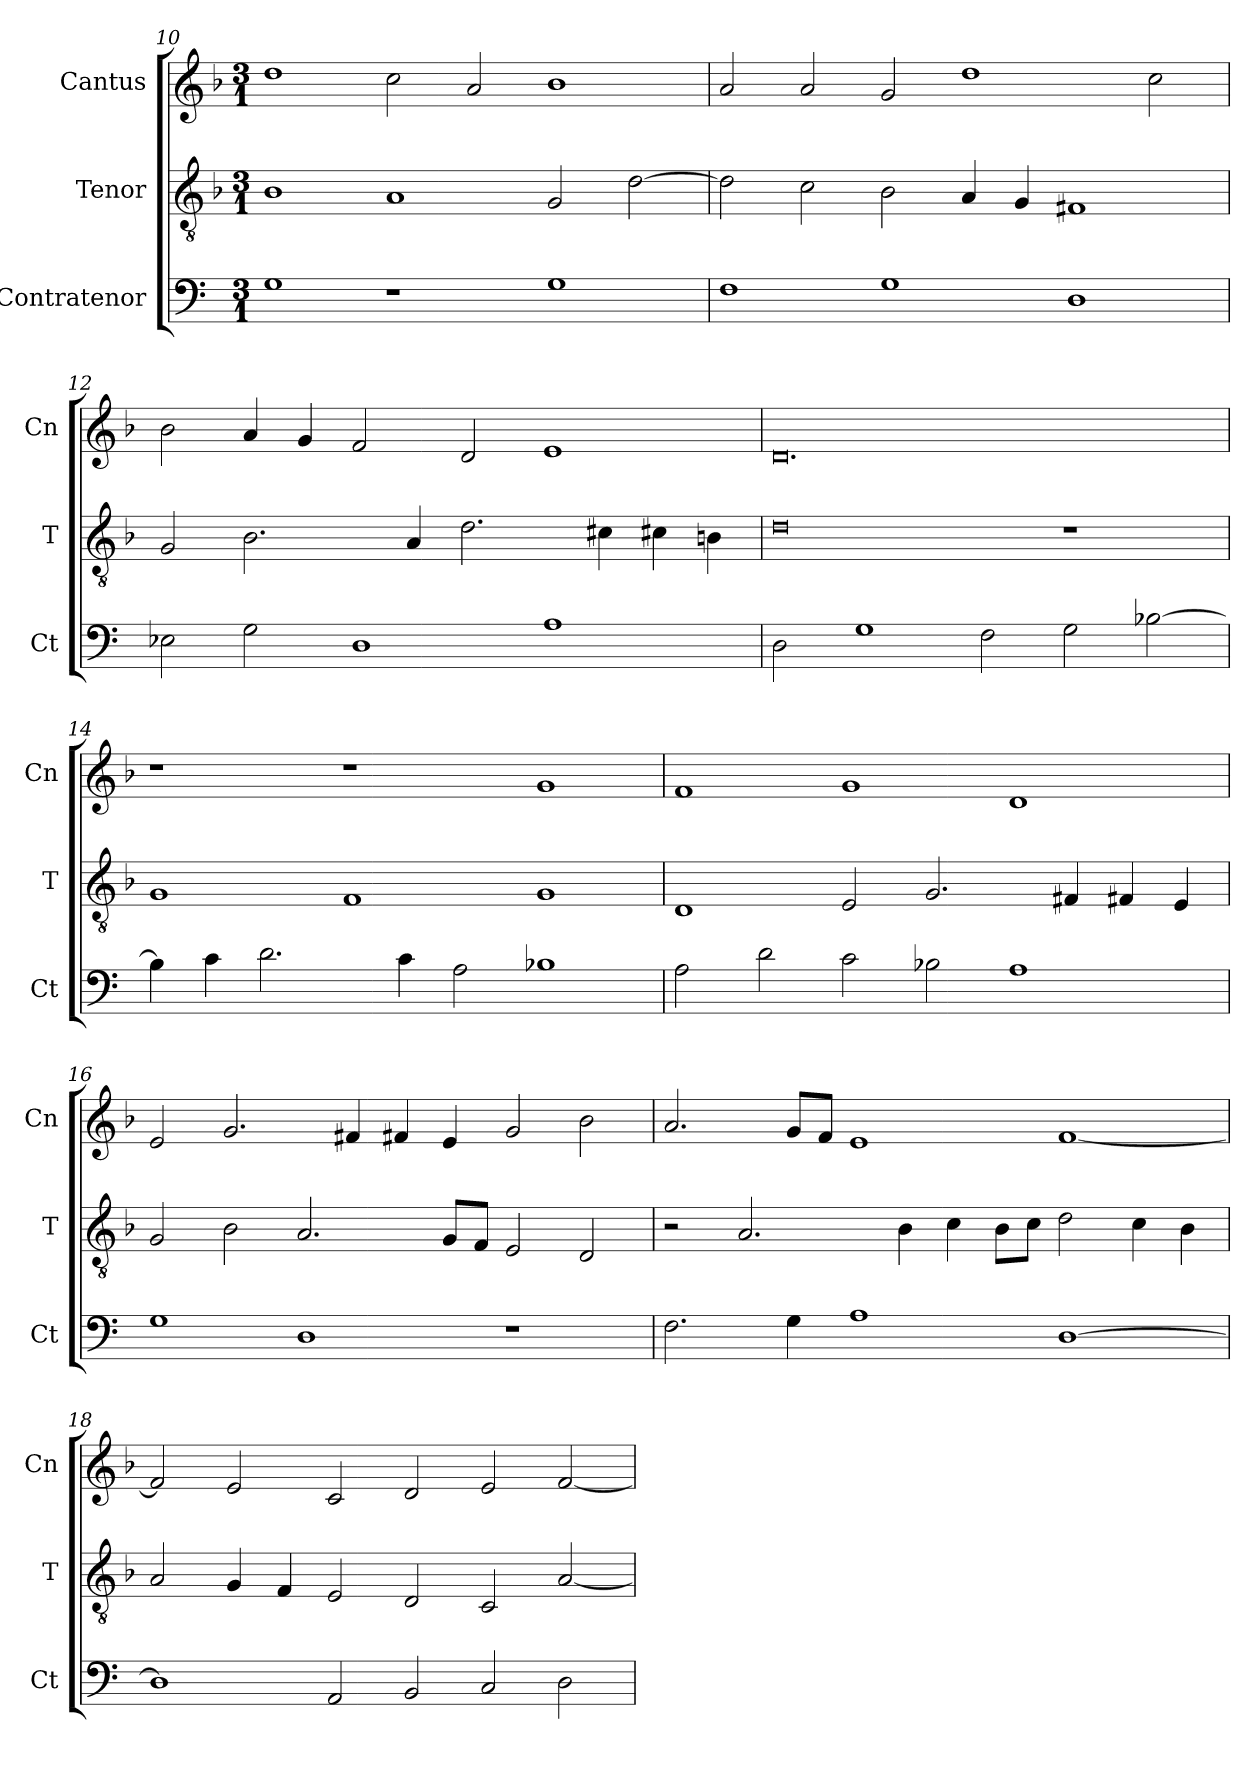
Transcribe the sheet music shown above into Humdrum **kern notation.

**kern	**kern	**kern
*part3	*part2	*part1
*staff3	*staff2	*staff1
*I"Contratenor	*I"Tenor	*I"Cantus
*I'Ct	*I'T	*I'Cn
*clefF4	*clefGv2	*clefG2
*k[]	*k[b-]	*k[b-]
*M3/1	*M3/1	*M3/1
=10	=10	=10
1G	1B-	1dd
1r	1A	2cc
.	.	2a
1G	2G	1b-
.	[2d	.
=11	=11	=11
1F	2d]	2a
.	2c	2a
1G	2B-	2g
.	4A	1dd
.	4G	.
1D	1F#X	.
.	.	2cc
=12	=12	=12
2E-X	2G	2b-
2G	2.B-	4a
.	.	4g
1D	.	2f
.	4A	.
.	2.d	2d
1A	.	1e
.	4c#X	.
.	4c#X	.
.	4Bn	.
=13	=13	=13
2D	0d	0.d
1G	.	.
2F	.	.
2G	1r	.
[2B-X	.	.
=14	=14	=14
4B-]	1G	1r
4c	.	.
2.d	.	.
.	1F	1r
4c	.	.
2A	.	.
1B-X	1G	1g
=15	=15	=15
2A	1D	1f
2d	.	.
2c	2E	1g
2B-X	2.G	.
1A	.	1d
.	4F#X	.
.	4F#X	.
.	4E	.
=16	=16	=16
1G	2G	2e
.	2B-	2.g
1D	2.A	.
.	.	4f#X
.	.	4f#X
.	8GL	4e
.	8FJ	.
1r	2E	2g
.	2D	2b-
=17	=17	=17
2.F	2r	2.a
.	2.A	.
4G	.	8gL
.	.	8fJ
1A	.	1e
.	4B-	.
.	4c	.
.	8B-L	.
.	8cJ	.
[1D	2d	[1f
.	4c	.
.	4B-	.
=18	=18	=18
1D]	2A	2f]
.	4G	2e
.	4F	.
2AA	2E	2c
2BB	2D	2d
2C	2C	2e
2D	[2A	[2f
=	=	=
*-	*-	*-
